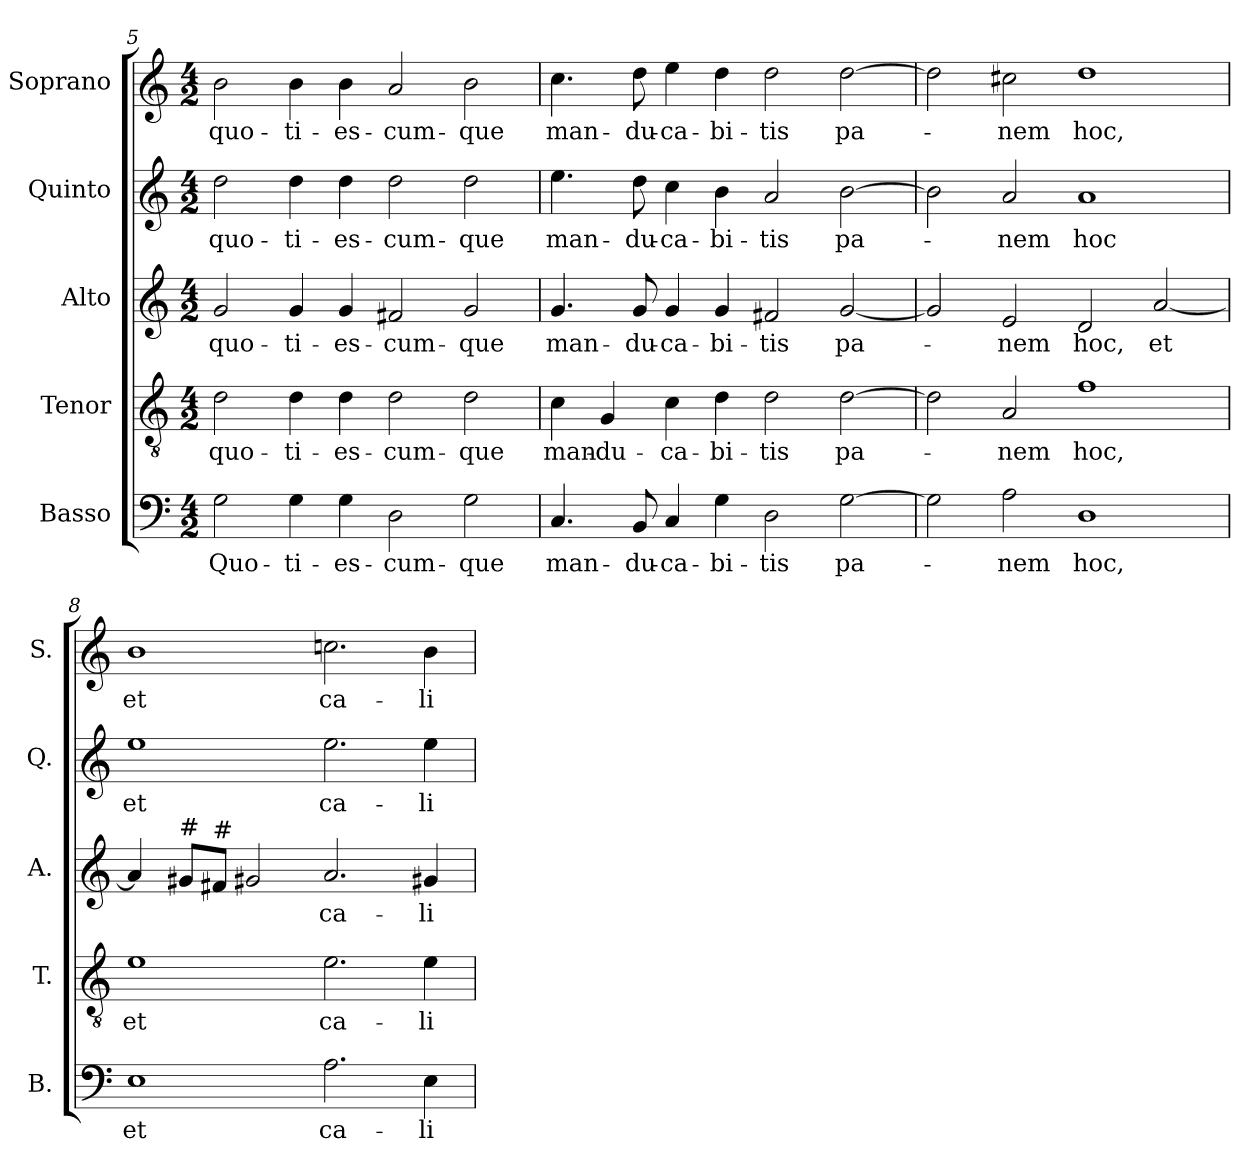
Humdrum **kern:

**kern	**text	**kern	**text	**kern	**text	**kern	**text	**kern	**text
*part5	*part5	*part4	*part4	*part3	*part3	*part2	*part2	*part1	*part1
*staff5	*staff5	*staff4	*staff4	*staff3	*staff3	*staff2	*staff2	*staff1	*staff1
*I"Basso	*	*I"Tenor	*	*I"Alto	*	*I"Quinto	*	*I"Soprano	*
*I'B.	*	*I'T.	*	*I'A.	*	*I'Q.	*	*I'S.	*
*clefF4	*	*clefGv2	*	*clefG2	*	*clefG2	*	*clefG2	*
*	*	*ITrd7c12	*	*	*	*	*	*	*
*k[]	*	*k[]	*	*k[]	*	*k[]	*	*k[]	*
*C:	*	*C:	*	*C:	*	*C:	*	*C:	*
*M4/2	*	*M4/2	*	*M4/2	*	*M4/2	*	*M4/2	*
=5	=5	=5	=5	=5	=5	=5	=5	=5	=5
!	!LO:LY:b:color=#000000	!	!	!	!	!	!	!	!
!	!	!	!LO:LY:b:color=#000000	!	!	!	!	!	!
!	!	!	!	!	!LO:LY:b:color=#000000	!	!	!	!
!	!	!	!	!	!	!	!LO:LY:b:color=#000000	!	!
!	!	!	!	!	!	!	!	!	!LO:LY:b:color=#000000
2Gi\	Quo-	2Di\	quo-	2gi/	quo-	2ddi\	quo-	2bi\	quo-
!	!LO:LY:b:color=#000000	!	!	!	!	!	!	!	!
!	!	!	!LO:LY:b:color=#000000	!	!	!	!	!	!
!	!	!	!	!	!LO:LY:b:color=#000000	!	!	!	!
!	!	!	!	!	!	!	!LO:LY:b:color=#000000	!	!
!	!	!	!	!	!	!	!	!	!LO:LY:b:color=#000000
4Gi\	-ti-	4Di\	-ti-	4gi/	-ti-	4ddi\	-ti-	4bi\	-ti-
!	!LO:LY:b:color=#000000	!	!	!	!	!	!	!	!
!	!	!	!LO:LY:b:color=#000000	!	!	!	!	!	!
!	!	!	!	!	!LO:LY:b:color=#000000	!	!	!	!
!	!	!	!	!	!	!	!LO:LY:b:color=#000000	!	!
!	!	!	!	!	!	!	!	!	!LO:LY:b:color=#000000
4Gi\	-es-	4Di\	-es-	4gi/	-es-	4ddi\	-es-	4bi\	-es-
!	!LO:LY:b:color=#000000	!	!	!	!	!	!	!	!
!	!	!	!LO:LY:b:color=#000000	!	!	!	!	!	!
!	!	!	!	!	!LO:LY:b:color=#000000	!	!	!	!
!	!	!	!	!	!	!	!LO:LY:b:color=#000000	!	!
!	!	!	!	!	!	!	!	!	!LO:LY:b:color=#000000
2Di\	-cum-	2Di\	-cum-	2f#Xi/	-cum-	2ddi\	-cum-	2ai/	-cum-
!	!LO:LY:b:color=#000000	!	!	!	!	!	!	!	!
!	!	!	!LO:LY:b:color=#000000	!	!	!	!	!	!
!	!	!	!	!	!LO:LY:b:color=#000000	!	!	!	!
!	!	!	!	!	!	!	!LO:LY:b:color=#000000	!	!
!	!	!	!	!	!	!	!	!	!LO:LY:b:color=#000000
2Gi\	-que	2Di\	-que	2gi/	-que	2ddi\	-que	2bi\	-que
!!LO:LB:g=z
=6	=6	=6	=6	=6	=6	=6	=6	=6	=6
!	!LO:LY:b:color=#000000	!	!	!	!	!	!	!	!
!	!	!	!LO:LY:b:color=#000000	!	!	!	!	!	!
!	!	!	!	!	!LO:LY:b:color=#000000	!	!	!	!
!	!	!	!	!	!	!	!LO:LY:b:color=#000000	!	!
!	!	!	!	!	!	!	!	!	!LO:LY:b:color=#000000
4.Ci/	man-	4Ci\	man-	4.gi/	man-	4.eei\	man-	4.cci\	man-
!	!	!	!LO:LY:b:color=#000000	!	!	!	!	!	!
.	.	4GGi/	-du-	.	.	.	.	.	.
!	!LO:LY:b:color=#000000	!	!	!	!	!	!	!	!
!	!	!	!	!	!LO:LY:b:color=#000000	!	!	!	!
!	!	!	!	!	!	!	!LO:LY:b:color=#000000	!	!
!	!	!	!	!	!	!	!	!	!LO:LY:b:color=#000000
8BBi/	-du-	.	.	8gi/	-du-	8ddi\	-du-	8ddi\	-du-
!	!LO:LY:b:color=#000000	!	!	!	!	!	!	!	!
!	!	!	!LO:LY:b:color=#000000	!	!	!	!	!	!
!	!	!	!	!	!LO:LY:b:color=#000000	!	!	!	!
!	!	!	!	!	!	!	!LO:LY:b:color=#000000	!	!
!	!	!	!	!	!	!	!	!	!LO:LY:b:color=#000000
4Ci/	-ca-	4Ci\	-ca-	4gi/	-ca-	4cci\	-ca-	4eei\	-ca-
!	!LO:LY:b:color=#000000	!	!	!	!	!	!	!	!
!	!	!	!LO:LY:b:color=#000000	!	!	!	!	!	!
!	!	!	!	!	!LO:LY:b:color=#000000	!	!	!	!
!	!	!	!	!	!	!	!LO:LY:b:color=#000000	!	!
!	!	!	!	!	!	!	!	!	!LO:LY:b:color=#000000
4Gi\	-bi-	4Di\	-bi-	4gi/	-bi-	4bi\	-bi-	4ddi\	-bi-
!	!LO:LY:b:color=#000000	!	!	!	!	!	!	!	!
!	!	!	!LO:LY:b:color=#000000	!	!	!	!	!	!
!	!	!	!	!	!LO:LY:b:color=#000000	!	!	!	!
!	!	!	!	!	!	!	!LO:LY:b:color=#000000	!	!
!	!	!	!	!	!	!	!	!	!LO:LY:b:color=#000000
2Di\	-tis	2Di\	-tis	2f#Xi/	-tis	2ai/	-tis	2ddi\	-tis
!	!LO:LY:b:color=#000000	!	!	!	!	!	!	!	!
!	!	!	!LO:LY:b:color=#000000	!	!	!	!	!	!
!	!	!	!	!	!LO:LY:b:color=#000000	!	!	!	!
!	!	!	!	!	!	!	!LO:LY:b:color=#000000	!	!
!	!	!	!	!	!	!	!	!	!LO:LY:b:color=#000000
[2Gi\	pa-	[2Di\	pa-	[2gi/	pa-	[2bi\	pa-	[2ddi\	pa-
=7	=7	=7	=7	=7	=7	=7	=7	=7	=7
2Gi\]	.	2Di\]	.	2gi/]	.	2bi\]	.	2ddi\]	.
!	!LO:LY:b:color=#000000	!	!	!	!	!	!	!	!
!	!	!	!LO:LY:b:color=#000000	!	!	!	!	!	!
!	!	!	!	!	!LO:LY:b:color=#000000	!	!	!	!
!	!	!	!	!	!	!	!LO:LY:b:color=#000000	!	!
!	!	!	!	!	!	!	!	!	!LO:LY:b:color=#000000
2Ai\	-nem	2AAi/	-nem	2ei/	-nem	2ai/	-nem	2cc#Xi\	-nem
!	!LO:LY:b:color=#000000	!	!	!	!	!	!	!	!
!	!	!	!LO:LY:b:color=#000000	!	!	!	!	!	!
!	!	!	!	!	!LO:LY:b:color=#000000	!	!	!	!
!	!	!	!	!	!	!	!LO:LY:b:color=#000000	!	!
!	!	!	!	!	!	!	!	!	!LO:LY:b:color=#000000
1Di	hoc,	1Fi	hoc,	2di/	hoc,	1ai	hoc	1ddi	hoc,
!	!	!	!	!	!LO:LY:b:color=#000000	!	!	!	!
.	.	.	.	[2ai/	et	.	.	.	.
=8	=8	=8	=8	=8	=8	=8	=8	=8	=8
!	!LO:LY:b:color=#000000	!	!	!	!	!	!	!	!
!	!	!	!LO:LY:b:color=#000000	!	!	!	!	!	!
!	!	!	!	!	!	!	!LO:LY:b:color=#000000	!	!
!	!	!	!	!	!	!	!	!	!LO:LY:b:color=#000000
1Ei	et	1Ei	et	4ai/]	.	1eei	et	1bi	et
!	!	!	!	!LO:TX:a:t=#	!	!	!	!	!
.	.	.	.	8g#i/L	.	.	.	.	.
!	!	!	!	!LO:TX:a:t=#	!	!	!	!	!
.	.	.	.	8f#i/J	.	.	.	.	.
.	.	.	.	2g#Xi/	.	.	.	.	.
!	!LO:LY:b:color=#000000	!	!	!	!	!	!	!	!
!	!	!	!LO:LY:b:color=#000000	!	!	!	!	!	!
!	!	!	!	!	!LO:LY:b:color=#000000	!	!	!	!
!	!	!	!	!	!	!	!LO:LY:b:color=#000000	!	!
!	!	!	!	!	!	!	!	!	!LO:LY:b:color=#000000
2.Ai\	ca-	2.Ei\	ca-	2.ai/	ca-	2.eei\	ca-	2.ccni\	ca-
!	!LO:LY:b:color=#000000	!	!	!	!	!	!	!	!
!	!	!	!LO:LY:b:color=#000000	!	!	!	!	!	!
!	!	!	!	!	!LO:LY:b:color=#000000	!	!	!	!
!	!	!	!	!	!	!	!LO:LY:b:color=#000000	!	!
!	!	!	!	!	!	!	!	!	!LO:LY:b:color=#000000
4Ei\	-li-	4Ei\	-li-	4g#Xi/	-li-	4eei\	-li-	4bi\	-li-
=	=	=	=	=	=	=	=	=	=
*-	*-	*-	*-	*-	*-	*-	*-	*-	*-
